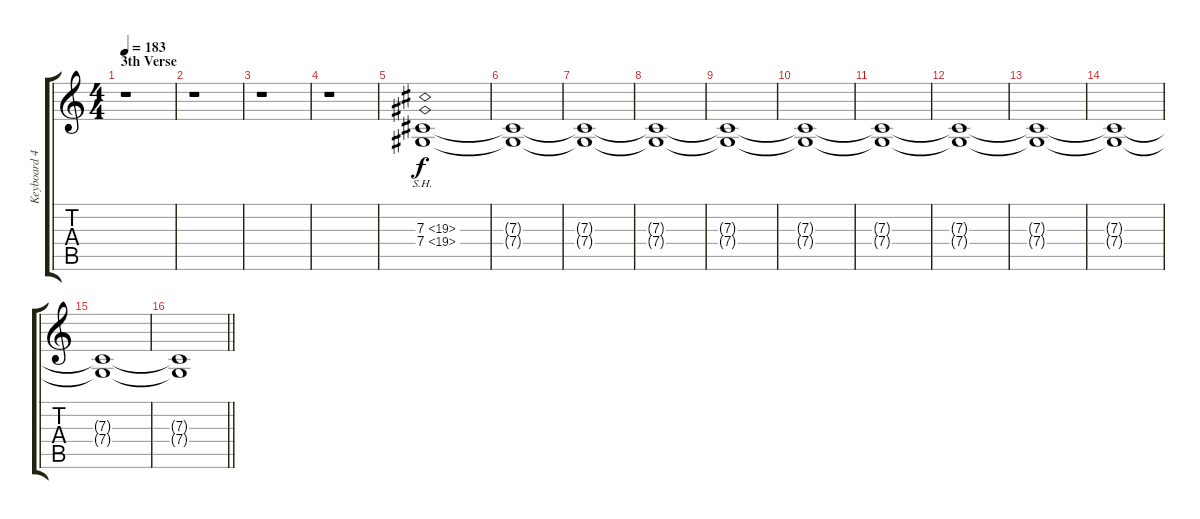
\track ("Keyboard 4" "Keyboard 4") {instrument choiraahs}
\staff {score tabs}
\tuning (Eb4 Bb3 Gb3 Db3 Ab2 Eb2) {hide}
\ts (4 4)
\section ("" "3th Verse")
\tempo 183
\clef g2
\ks c
r.1{dy f} |
r.1 |
r.1 |
r.1 |
(7.3{sh 12} 7.4{sh 12}).1{volume 6} |
(7.3{t} 7.4{t}).1 |
(7.3{t} 7.4{t}).1 |
(7.3{t} 7.4{t}).1 |
(7.3{t} 7.4{t}).1 |
(7.3{t} 7.4{t}).1 |
(7.3{t} 7.4{t}).1 |
(7.3{t} 7.4{t}).1 |
(7.3{t} 7.4{t}).1 |
(7.3{t} 7.4{t}).1 |
(7.3{t} 7.4{t}).1 |
\barLineRight lightlight
(7.3{t} 7.4{t}).1
